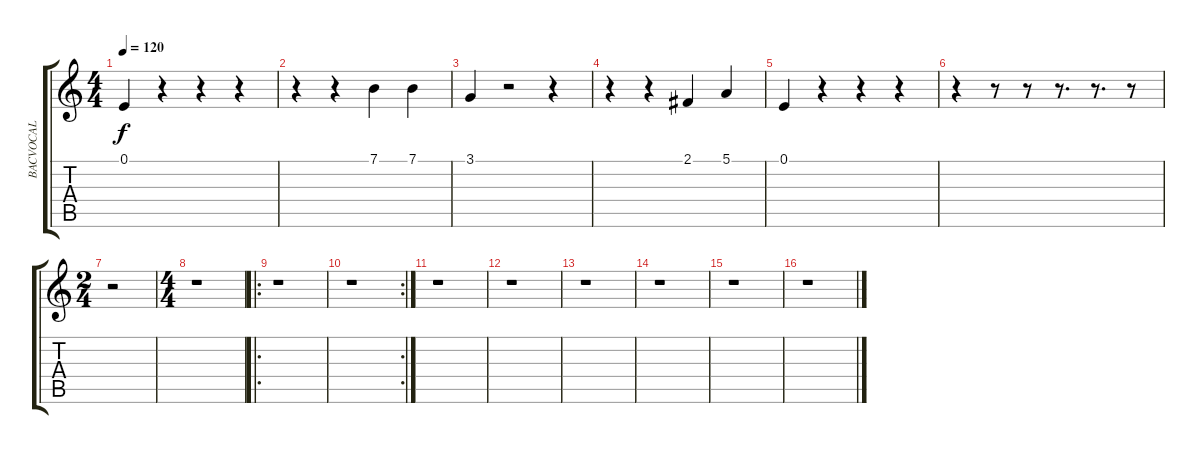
\track ("BACVOCAL" "BACVOCAL") {instrument tuba}
\staff {score tabs}
\tuning (E4 B3 G3 D3 A2 E2) {hide}
\ts (4 4)
\tempo 120
\clef g2
\ks c
0.1.4{dy f} r.4 r.4 r.4 |
r.4 r.4 7.1.4 7.1.4 |
3.1.4 r.2 r.4 |
r.4 r.4 2.1.4 5.1.4 |
0.1.4 r.4 r.4 r.4 |
r.4 r.8 r.8 r.8{d} r.8{d} r.8 |
\ts (2 4)
r.2 |
\ts (4 4)
r.1 |
\ro
r.1 |
\rc 2
r.1 |
r.1 |
r.1 |
r.1 |
r.1 |
r.1 |
r.1
